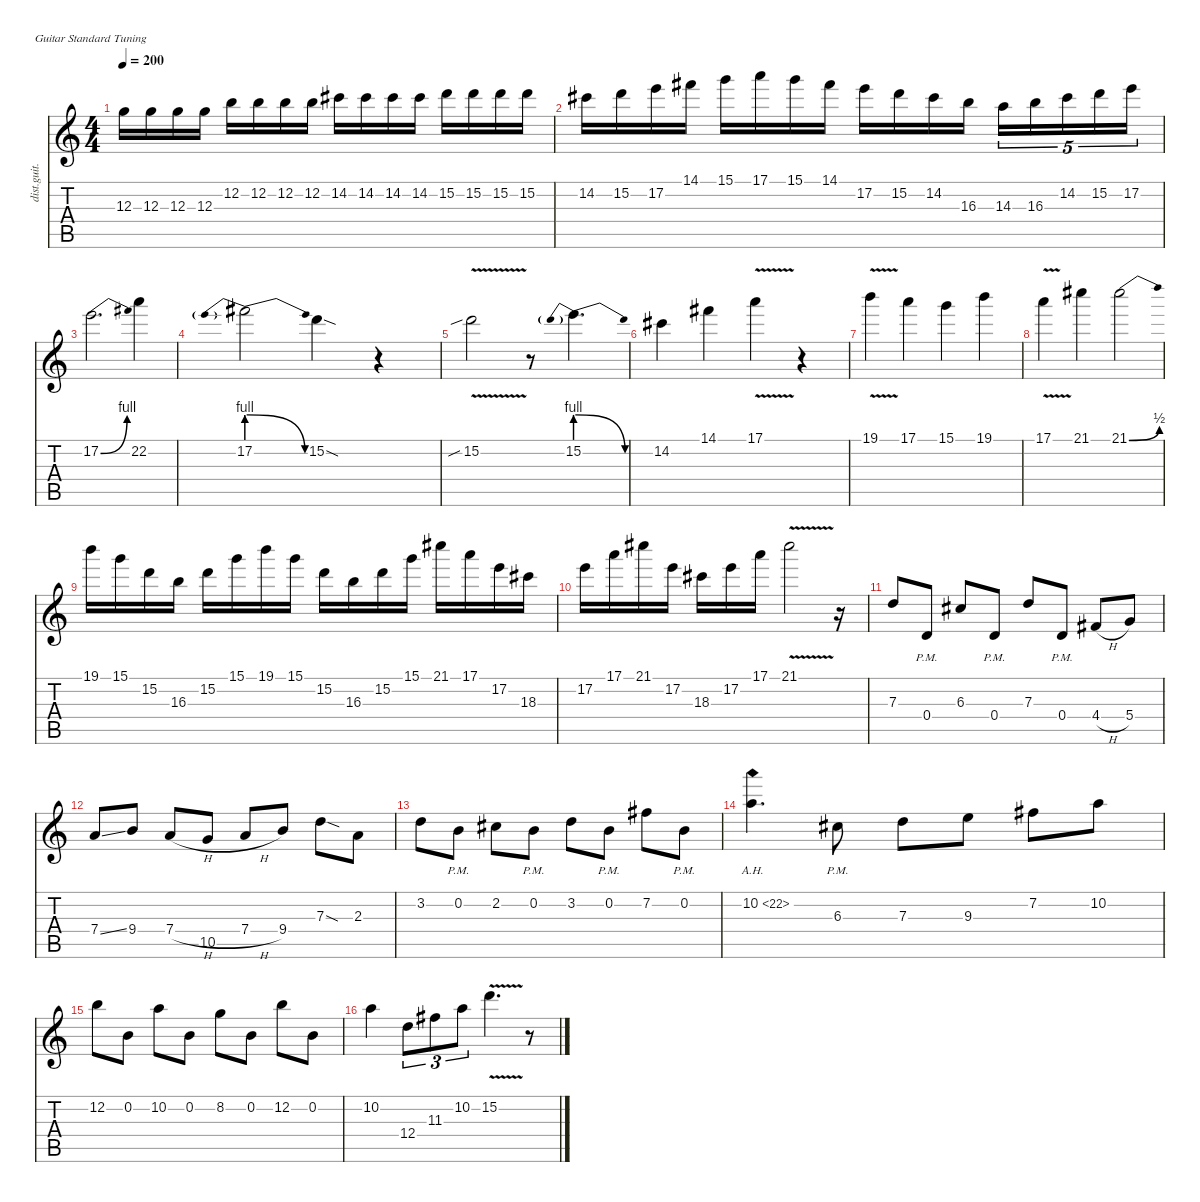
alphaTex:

\defaultSystemsLayout 4
\hideDynamics
\bracketExtendMode nobrackets
\track ("Guitar Player" "dist.guit.") {instrument distortionguitar}
\staff {score tabs}
\tuning (E4 B3 G3 D3 A2 E2)
\ts (4 4)
\tempo 200
\clef g2
\ks c
12.3.16{dy f beam Down} 12.3.16{beam Down} 12.3.16{beam Down} 12.3.16{beam Down} 12.2.16{beam Down} 12.2.16{beam Down} 12.2.16{beam Down} 12.2.16{beam Down} 14.2{acc #}.16{beam Down} 14.2{acc #}.16{beam Down} 14.2{acc #}.16{beam Down} 14.2{acc #}.16{beam Down} 15.2.16{beam Down} 15.2.16{beam Down} 15.2.16{beam Down} 15.2.16{beam Down} |
14.2{acc #}.16{beam Down} 15.2.16{beam Down} 17.2.16{beam Down} 14.1{acc #}.16{beam Down} 15.1.16{beam Down} 17.1.16{beam Down} 15.1.16{beam Down} 14.1{acc #}.16{beam Down} 17.2.16{beam Down} 15.2.16{beam Down} 14.2{acc #}.16{beam Down} 16.3.16{beam Down} 14.3.16{tu (5 4) beam Down} 16.3.16{tu (5 4) beam Down} 14.2{acc #}.16{tu (5 4) beam Down} 15.2.16{tu (5 4) beam Down} 17.2.16{tu (5 4) beam Down} |
17.2{be (bend 0 0 4.999999799999999 4)}.2{d beam Down} 22.2.4{beam Down} |
17.2{be (prebendrelease 0 4 9 0)}.2{beam Down} 15.2{sod}.4{beam Down} r.4{beam Down} |
15.2{v sib}.2{beam Down} r.8{beam Down} 15.2{be (prebendrelease 0 4 39.999998399999996 0)}.4{d beam Down} |
14.2{acc #}.4{beam Down} 14.1{acc #}.4{beam Down} 17.1{v}.4{beam Down} r.4{beam Down} |
19.1{v}.4{beam Down} 17.1.4{beam Down} 15.1.4{beam Down} 19.1.4{beam Down} |
17.1{v}.4{beam Down} 21.1{acc #}.4{beam Down} 21.1{be (bend 0 0 9 2) acc #}.2{beam Down} |
19.1.16{beam Down} 15.1.16{beam Down} 15.2.16{beam Down} 16.3.16{beam Down} 15.2.16{beam Down} 15.1.16{beam Down} 19.1.16{beam Down} 15.1.16{beam Down} 15.2.16{beam Down} 16.3.16{beam Down} 15.2.16{beam Down} 15.1.16{beam Down} 21.1{acc #}.16{beam Down} 17.1.16{beam Down} 17.2.16{beam Down} 18.3{acc #}.16{beam Down} |
17.2.16{beam Down} 17.1.16{beam Down} 21.1{acc #}.16{beam Down} 17.2.16{beam Down} 18.3{acc #}.16{beam Down} 17.2.16{beam Down} 17.1.16{beam Down} 21.1{v acc #}.2{beam Down} r.16{beam Down} |
7.3.8{beam Up} 0.4{pm}.8{beam Up} 6.3{acc #}.8{beam Up} 0.4{pm}.8{beam Up} 7.3.8{beam Up} 0.4{pm}.8{beam Up} 4.4{h acc #}.8{beam Up} 5.4.8{beam Up} |
7.4{ss}.8{beam Up} 9.4.8{beam Up} 7.4{h}.8{beam Up} 10.5.8{beam Up} 7.4{h}.8{beam Up} 9.4.8{beam Up} 7.3{sod}.8{beam Down} 2.3.8{beam Down} |
3.2.8{beam Down} 0.2{pm}.8{beam Down} 2.2{acc #}.8{beam Down} 0.2{pm}.8{beam Down} 3.2.8{beam Down} 0.2{pm}.8{beam Down} 7.2{acc #}.8{beam Down} 0.2{pm}.8{beam Down} |
10.2{ah 12}.4{d beam Down} 6.3{pm acc #}.8{beam Down} 7.3.8{beam Down} 9.3.8{beam Down} 7.2{acc #}.8{beam Down} 10.2.8{beam Down} |
12.2.8{beam Down} 0.2.8{beam Down} 10.2.8{beam Down} 0.2.8{beam Down} 8.2.8{beam Down} 0.2.8{beam Down} 12.2.8{beam Down} 0.2.8{beam Down} |
10.2.4{beam Down} 12.4.8{tu (3 2) beam Down} 11.3{acc #}.8{tu (3 2) beam Down} 10.2.8{tu (3 2) beam Down} 15.2{v}.4{d beam Down} r.8{beam Down}
